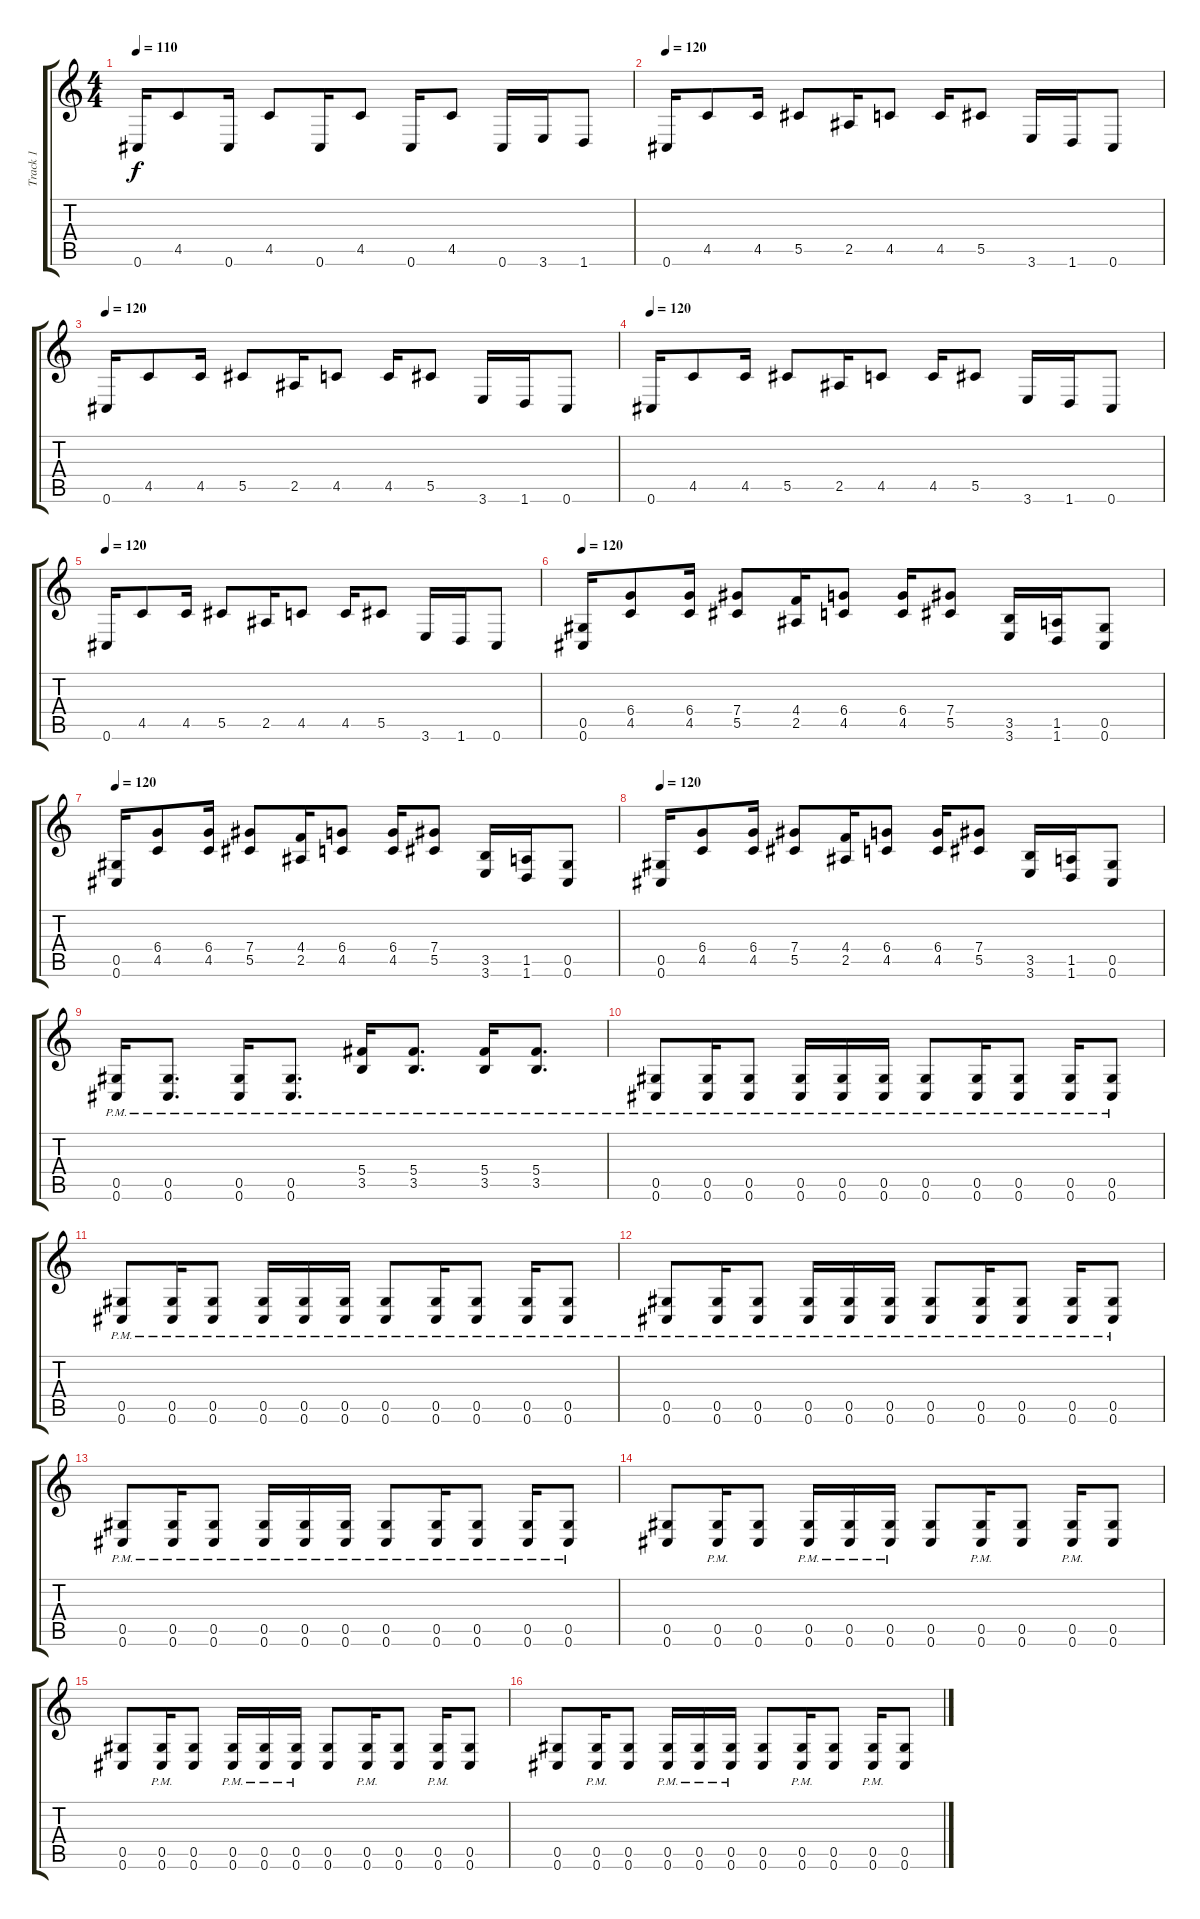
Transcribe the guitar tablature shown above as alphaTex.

\track ("Track 1" "Track 1") {instrument distortionguitar}
\staff {score tabs}
\tuning (Eb4 Bb3 Gb3 Db3 Ab2 Db2) {hide}
\ts (4 4)
\tempo 110
\clef g2
\ks c
0.6.16{dy f} 4.5.8 0.6.16 4.5.8 0.6.16 4.5.8 0.6.16 4.5.8 0.6.16 3.6.16 1.6.8 |
\tempo 120
0.6.16 4.5.8 4.5.16 5.5.8 2.5.16 4.5.8 4.5.16 5.5.8 3.6.16 1.6.16 0.6.8 |
\tempo 120
0.6.16 4.5.8 4.5.16 5.5.8 2.5.16 4.5.8 4.5.16 5.5.8 3.6.16 1.6.16 0.6.8 |
\tempo 120
0.6.16 4.5.8 4.5.16 5.5.8 2.5.16 4.5.8 4.5.16 5.5.8 3.6.16 1.6.16 0.6.8 |
\tempo 120
0.6.16 4.5.8 4.5.16 5.5.8 2.5.16 4.5.8 4.5.16 5.5.8 3.6.16 1.6.16 0.6.8 |
\tempo 120
(0.5 0.6).16 (6.4 4.5).8 (6.4 4.5).16 (7.4 5.5).8 (4.4 2.5).16 (6.4 4.5).8 (6.4 4.5).16 (7.4 5.5).8 (3.5 3.6).16 (1.5 1.6).16 (0.5 0.6).8 |
\tempo 120
(0.5 0.6).16 (6.4 4.5).8 (6.4 4.5).16 (7.4 5.5).8 (4.4 2.5).16 (6.4 4.5).8 (6.4 4.5).16 (7.4 5.5).8 (3.5 3.6).16 (1.5 1.6).16 (0.5 0.6).8 |
\tempo 120
(0.5 0.6).16 (6.4 4.5).8 (6.4 4.5).16 (7.4 5.5).8 (4.4 2.5).16 (6.4 4.5).8 (6.4 4.5).16 (7.4 5.5).8 (3.5 3.6).16 (1.5 1.6).16 (0.5 0.6).8 |
(0.5{pm} 0.6{pm}).16 (0.5{pm} 0.6{pm}).8{d} (0.5{pm} 0.6{pm}).16 (0.5{pm} 0.6{pm}).8{d} (5.4{pm} 3.5{pm}).16 (5.4{pm} 3.5{pm}).8{d} (5.4{pm} 3.5{pm}).16 (5.4{pm} 3.5{pm}).8{d} |
(0.5{pm} 0.6{pm}).8 (0.5{pm} 0.6{pm}).16 (0.5{pm} 0.6{pm}).8 (0.5{pm} 0.6{pm}).16 (0.5{pm} 0.6{pm}).16 (0.5{pm} 0.6{pm}).16 (0.5{pm} 0.6{pm}).8 (0.5{pm} 0.6{pm}).16 (0.5{pm} 0.6{pm}).8 (0.5{pm} 0.6{pm}).16 (0.5{pm} 0.6{pm}).8 |
(0.5{pm} 0.6{pm}).8 (0.5{pm} 0.6{pm}).16 (0.5{pm} 0.6{pm}).8 (0.5{pm} 0.6{pm}).16 (0.5{pm} 0.6{pm}).16 (0.5{pm} 0.6{pm}).16 (0.5{pm} 0.6{pm}).8 (0.5{pm} 0.6{pm}).16 (0.5{pm} 0.6{pm}).8 (0.5{pm} 0.6{pm}).16 (0.5{pm} 0.6{pm}).8 |
(0.5{pm} 0.6{pm}).8 (0.5{pm} 0.6{pm}).16 (0.5{pm} 0.6{pm}).8 (0.5{pm} 0.6{pm}).16 (0.5{pm} 0.6{pm}).16 (0.5{pm} 0.6{pm}).16 (0.5{pm} 0.6{pm}).8 (0.5{pm} 0.6{pm}).16 (0.5{pm} 0.6{pm}).8 (0.5{pm} 0.6{pm}).16 (0.5{pm} 0.6{pm}).8 |
(0.5{pm} 0.6{pm}).8 (0.5{pm} 0.6{pm}).16 (0.5{pm} 0.6{pm}).8 (0.5{pm} 0.6{pm}).16 (0.5{pm} 0.6{pm}).16 (0.5{pm} 0.6{pm}).16 (0.5{pm} 0.6{pm}).8 (0.5{pm} 0.6{pm}).16 (0.5{pm} 0.6{pm}).8 (0.5{pm} 0.6{pm}).16 (0.5{pm} 0.6{pm}).8 |
(0.5 0.6).8 (0.5{pm} 0.6{pm}).16 (0.5 0.6).8 (0.5{pm} 0.6{pm}).16 (0.5{pm} 0.6{pm}).16 (0.5{pm} 0.6{pm}).16 (0.5 0.6).8 (0.5{pm} 0.6{pm}).16 (0.5 0.6).8 (0.5{pm} 0.6{pm}).16 (0.5 0.6).8 |
(0.5 0.6).8 (0.5{pm} 0.6{pm}).16 (0.5 0.6).8 (0.5{pm} 0.6{pm}).16 (0.5{pm} 0.6{pm}).16 (0.5{pm} 0.6{pm}).16 (0.5 0.6).8 (0.5{pm} 0.6{pm}).16 (0.5 0.6).8 (0.5{pm} 0.6{pm}).16 (0.5 0.6).8 |
(0.5 0.6).8 (0.5{pm} 0.6{pm}).16 (0.5 0.6).8 (0.5{pm} 0.6{pm}).16 (0.5{pm} 0.6{pm}).16 (0.5{pm} 0.6{pm}).16 (0.5 0.6).8 (0.5{pm} 0.6{pm}).16 (0.5 0.6).8 (0.5{pm} 0.6{pm}).16 (0.5 0.6).8
